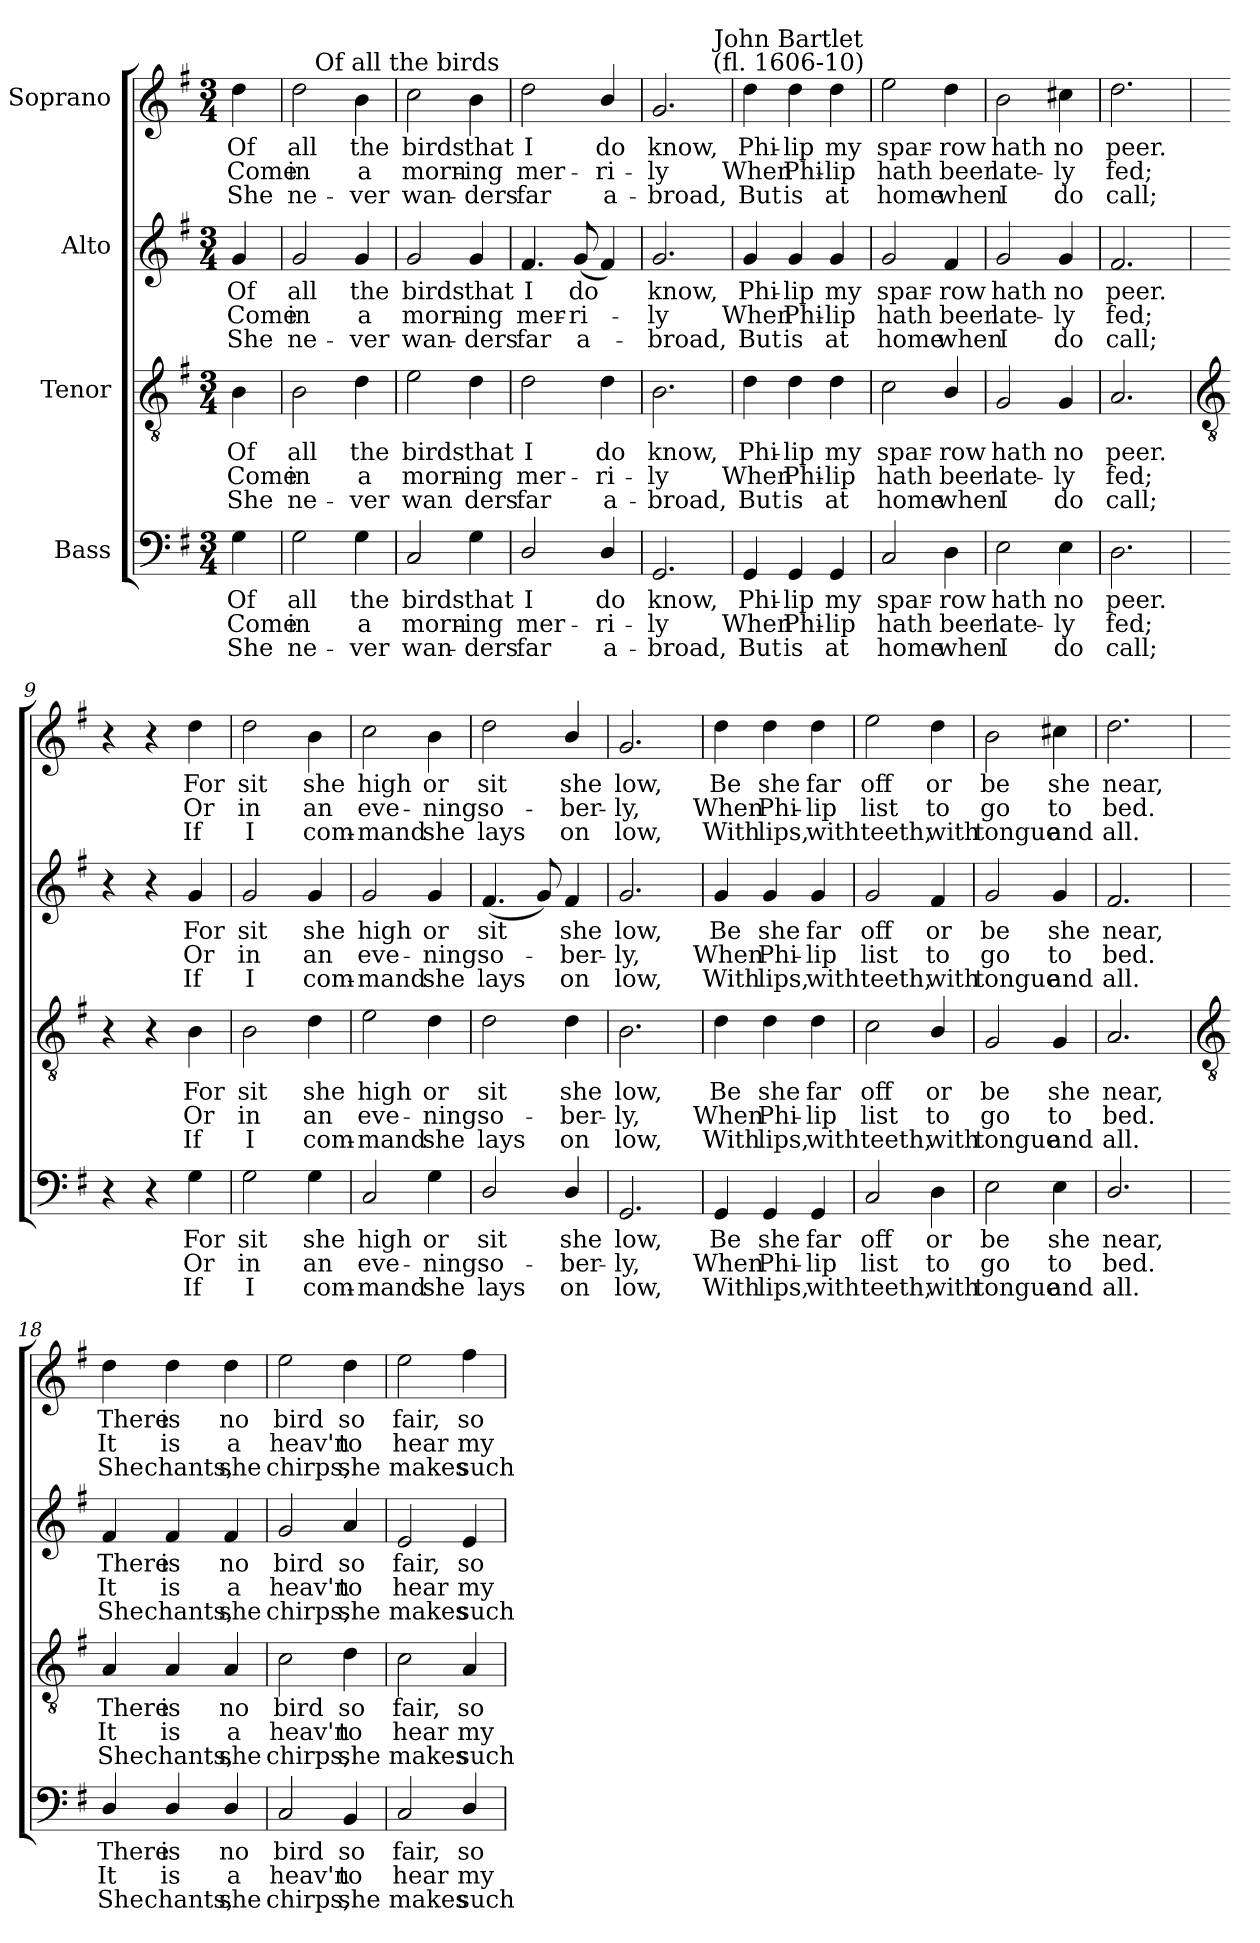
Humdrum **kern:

**kern	**text	**text	**text	**kern	**text	**text	**text	**kern	**text	**text	**text	**kern	**text	**text	**text
*part4	*part4	*part4	*part4	*part3	*part3	*part3	*part3	*part2	*part2	*part2	*part2	*part1	*part1	*part1	*part1
*staff4	*staff4	*staff4	*staff4	*staff3	*staff3	*staff3	*staff3	*staff2	*staff2	*staff2	*staff2	*staff1	*staff1	*staff1	*staff1
*I"Bass	*	*	*	*I"Tenor	*	*	*	*I"Alto	*	*	*	*I"Soprano	*	*	*
*clefF4	*	*	*	*clefGv2	*	*	*	*clefG2	*	*	*	*clefG2	*	*	*
*k[f#]	*	*	*	*k[f#]	*	*	*	*k[f#]	*	*	*	*k[f#]	*	*	*
*G:	*	*	*	*G:	*	*	*	*G:	*	*	*	*G:	*	*	*
*M3/4	*	*	*	*M3/4	*	*	*	*M3/4	*	*	*	*M3/4	*	*	*
=	=	=	=	=	=	=	=	=	=	=	=	=	=	=	=
!	!LO:LY:b	!LO:LY:b	!LO:LY:b	!	!LO:LY:b	!LO:LY:b	!LO:LY:b	!	!LO:LY:b	!LO:LY:b	!LO:LY:b	!	!LO:LY:b	!LO:LY:b	!LO:LY:b
4G	Of	Come	She	4B	Of	Come	She	4g	Of	Come	She	4dd	Of	Come	She
=1	=1	=1	=1	=1	=1	=1	=1	=1	=1	=1	=1	=1	=1	=1	=1
!	!LO:LY:b	!LO:LY:b	!LO:LY:b	!	!LO:LY:b	!LO:LY:b	!LO:LY:b	!	!LO:LY:b	!LO:LY:b	!LO:LY:b	!	!LO:LY:b	!LO:LY:b	!LO:LY:b
2G	all	in	ne-	2B	all	in	ne-	2g	all	in	ne-	2dd	all	in	ne-
!	!LO:LY:b	!LO:LY:b	!LO:LY:b	!	!LO:LY:b	!LO:LY:b	!LO:LY:b	!	!LO:LY:b	!LO:LY:b	!LO:LY:b	!	!LO:LY:b	!LO:LY:b	!LO:LY:b
4G	-the	a	ver	4d	-the	a	ver	4g	-the	a	ver	4b	-the	a	ver
=2	=2	=2	=2	=2	=2	=2	=2	=2	=2	=2	=2	=2	=2	=2	=2
!	!	!	!	!	!	!	!	!	!	!	!	!LO:TX:a:cj:t=Of all the birds	!	!	!
!	!LO:LY:b	!LO:LY:b	!LO:LY:b	!	!LO:LY:b	!LO:LY:b	!LO:LY:b	!	!LO:LY:b	!LO:LY:b	!LO:LY:b	!	!LO:LY:b	!LO:LY:b	!LO:LY:b
2C	birds	morn-	-wan-	2e	birds	morn-	-wan	2g	birds	morn-	-wan-	2cc	birds	morn-	-wan-
!	!LO:LY:b	!LO:LY:b	!LO:LY:b	!	!LO:LY:b	!LO:LY:b	!LO:LY:b	!	!LO:LY:b	!LO:LY:b	!LO:LY:b	!	!LO:LY:b	!LO:LY:b	!LO:LY:b
4G	-that	ing	ders	4d	that	ing	- ders	4g	-that	ing	ders	4b	-that	ing	ders
=3	=3	=3	=3	=3	=3	=3	=3	=3	=3	=3	=3	=3	=3	=3	=3
!	!LO:LY:b	!LO:LY:b	!LO:LY:b	!	!LO:LY:b	!LO:LY:b	!LO:LY:b	!	!LO:LY:b	!LO:LY:b	!LO:LY:b	!	!LO:LY:b	!LO:LY:b	!LO:LY:b
2D/	I	mer-	-far	2d	I	mer-	-far	4.f#	I	mer-	-far	2dd	I	mer-	-far
!	!	!	!	!	!	!	!	!	!LO:LY:b	!LO:LY:b	!LO:LY:b	!	!	!	!
.	.	.	.	.	.	.	.	(<8g	do	ri-	a-	.	.	.	.
!	!LO:LY:b	!LO:LY:b	!LO:LY:b	!	!LO:LY:b	!LO:LY:b	!LO:LY:b	!	!	!	!	!	!LO:LY:b	!LO:LY:b	!LO:LY:b
4D/	do	ri-	-a-	4d	do	ri-	-a-	4f#)	.	.	.	4b/	do	ri-	-a-
=4	=4	=4	=4	=4	=4	=4	=4	=4	=4	=4	=4	=4	=4	=4	=4
!	!LO:LY:b	!LO:LY:b	!LO:LY:b	!	!LO:LY:b	!LO:LY:b	!LO:LY:b	!	!LO:LY:b	!LO:LY:b	!LO:LY:b	!	!LO:LY:b	!LO:LY:b	!LO:LY:b
2.GG	-know,	ly	broad,	2.B	-know,	ly	broad,	2.g	know,	ly	broad,	2.g	-know,	ly	broad,
=5	=5	=5	=5	=5	=5	=5	=5	=5	=5	=5	=5	=5	=5	=5	=5
!	!LO:LY:b	!LO:LY:b	!LO:LY:b	!	!LO:LY:b	!LO:LY:b	!LO:LY:b	!	!LO:LY:b	!LO:LY:b	!LO:LY:b	!	!LO:LY:b	!LO:LY:b	!LO:LY:b
4GG	Phi-	-When	But	4d	Phi-	-When	But	4g	Phi-	-When	But	4dd	Phi-	-When	But
!	!	!	!	!	!	!	!	!	!	!	!	!LO:TX:a:cj:t=John Bartlet\n(fl. 1606-10)	!	!	!
!	!LO:LY:b	!LO:LY:b	!LO:LY:b	!	!LO:LY:b	!LO:LY:b	!LO:LY:b	!	!LO:LY:b	!LO:LY:b	!LO:LY:b	!	!LO:LY:b	!LO:LY:b	!LO:LY:b
4GG	lip	Phi-	-is	4d	lip	Phi-	-is	4g	lip	Phi-	-is	4dd	lip	Phi-	-is
!	!LO:LY:b	!LO:LY:b	!LO:LY:b	!	!LO:LY:b	!LO:LY:b	!LO:LY:b	!	!LO:LY:b	!LO:LY:b	!LO:LY:b	!	!LO:LY:b	!LO:LY:b	!LO:LY:b
4GG	my	lip	at	4d	my	lip	at	4g	my	lip	at	4dd	my	lip	at
=6	=6	=6	=6	=6	=6	=6	=6	=6	=6	=6	=6	=6	=6	=6	=6
!	!LO:LY:b	!LO:LY:b	!LO:LY:b	!	!LO:LY:b	!LO:LY:b	!LO:LY:b	!	!LO:LY:b	!LO:LY:b	!LO:LY:b	!	!LO:LY:b	!LO:LY:b	!LO:LY:b
2C	spar-	-hath	home	2c	spar-	-hath	home	2g	spar-	-hath	home	2ee	spar-	-hath	home
!	!LO:LY:b	!LO:LY:b	!LO:LY:b	!	!LO:LY:b	!LO:LY:b	!LO:LY:b	!	!LO:LY:b	!LO:LY:b	!LO:LY:b	!	!LO:LY:b	!LO:LY:b	!LO:LY:b
4D	row	been	when	4B/	row	been	when	4f#	row	been	when	4dd	row	been	when
=7	=7	=7	=7	=7	=7	=7	=7	=7	=7	=7	=7	=7	=7	=7	=7
!	!LO:LY:b	!LO:LY:b	!LO:LY:b	!	!LO:LY:b	!LO:LY:b	!LO:LY:b	!	!LO:LY:b	!LO:LY:b	!LO:LY:b	!	!LO:LY:b	!LO:LY:b	!LO:LY:b
2E	hath	late-	-I	2G	hath	late-	-I	2g	hath	late-	-I	2b	hath	late-	-I
!	!LO:LY:b	!LO:LY:b	!LO:LY:b	!	!LO:LY:b	!LO:LY:b	!LO:LY:b	!	!LO:LY:b	!LO:LY:b	!LO:LY:b	!	!LO:LY:b	!LO:LY:b	!LO:LY:b
4E	no	ly	do	4G	no	ly	do	4g	no	ly	do	4cc#X	no	ly	do
=8	=8	=8	=8	=8	=8	=8	=8	=8	=8	=8	=8	=8	=8	=8	=8
!	!LO:LY:b	!LO:LY:b	!LO:LY:b	!	!LO:LY:b	!LO:LY:b	!LO:LY:b	!	!LO:LY:b	!LO:LY:b	!LO:LY:b	!	!LO:LY:b	!LO:LY:b	!LO:LY:b
2.D	peer.	fed;	call;	2.A	peer.	fed;	call;	2.f#	peer.	fed;	call;	2.dd	peer.	fed;	call;
!!LO:LB:g=z
=9	=9	=9	=9	=9	=9	=9	=9	=9	=9	=9	=9	=9	=9	=9	=9
*	*	*	*	*clefGv2	*	*	*	*	*	*	*	*	*	*	*
4r	.	.	.	4r	.	.	.	4r	.	.	.	4r	.	.	.
4r	.	.	.	4r	.	.	.	4r	.	.	.	4r	.	.	.
!	!LO:LY:b	!LO:LY:b	!LO:LY:b	!	!LO:LY:b	!LO:LY:b	!LO:LY:b	!	!LO:LY:b	!LO:LY:b	!LO:LY:b	!	!LO:LY:b	!LO:LY:b	!LO:LY:b
4G	For	Or	If	4B	For	Or	If	4g	For	Or	If	4dd	For	Or	If
=10	=10	=10	=10	=10	=10	=10	=10	=10	=10	=10	=10	=10	=10	=10	=10
!	!LO:LY:b	!LO:LY:b	!LO:LY:b	!	!LO:LY:b	!LO:LY:b	!LO:LY:b	!	!LO:LY:b	!LO:LY:b	!LO:LY:b	!	!LO:LY:b	!LO:LY:b	!LO:LY:b
2G	sit	in	I	2B	sit	in	I	2g	sit	in	I	2dd	sit	in	I
!	!LO:LY:b	!LO:LY:b	!LO:LY:b	!	!LO:LY:b	!LO:LY:b	!LO:LY:b	!	!LO:LY:b	!LO:LY:b	!LO:LY:b	!	!LO:LY:b	!LO:LY:b	!LO:LY:b
4G	she	an	com-	4d	she	an	com-	4g	she	an	com-	4b	she	an	com-
=11	=11	=11	=11	=11	=11	=11	=11	=11	=11	=11	=11	=11	=11	=11	=11
!	!LO:LY:b	!LO:LY:b	!LO:LY:b	!	!LO:LY:b	!LO:LY:b	!LO:LY:b	!	!LO:LY:b	!LO:LY:b	!LO:LY:b	!	!LO:LY:b	!LO:LY:b	!LO:LY:b
2C	-high	eve-	-mand	2e	-high	eve-	-mand	2g	-high	eve-	-mand	2cc	-high	eve-	-mand
!	!LO:LY:b	!LO:LY:b	!LO:LY:b	!	!LO:LY:b	!LO:LY:b	!LO:LY:b	!	!LO:LY:b	!LO:LY:b	!LO:LY:b	!	!LO:LY:b	!LO:LY:b	!LO:LY:b
4G	or	ning	she	4d	or	ning	she	4g	or	ning	she	4b	or	ning	she
=12	=12	=12	=12	=12	=12	=12	=12	=12	=12	=12	=12	=12	=12	=12	=12
!	!LO:LY:b	!LO:LY:b	!LO:LY:b	!	!LO:LY:b	!LO:LY:b	!LO:LY:b	!	!LO:LY:b	!LO:LY:b	!LO:LY:b	!	!LO:LY:b	!LO:LY:b	!LO:LY:b
2D/	sit	so-	-lays	2d	sit	so-	-lays	(<4.f#	sit	so-	lays	2dd	sit	so-	-lays
.	.	.	.	.	.	.	.	8g)	.	.	.	.	.	.	.
!	!LO:LY:b	!LO:LY:b	!LO:LY:b	!	!LO:LY:b	!LO:LY:b	!LO:LY:b	!	!LO:LY:b	!LO:LY:b	!LO:LY:b	!	!LO:LY:b	!LO:LY:b	!LO:LY:b
4D/	she	ber-	-on	4d	she	ber-	-on	4f#	she	ber-	-on	4b/	she	ber-	-on
=13	=13	=13	=13	=13	=13	=13	=13	=13	=13	=13	=13	=13	=13	=13	=13
!	!LO:LY:b	!LO:LY:b	!LO:LY:b	!	!LO:LY:b	!LO:LY:b	!LO:LY:b	!	!LO:LY:b	!LO:LY:b	!LO:LY:b	!	!LO:LY:b	!LO:LY:b	!LO:LY:b
2.GG	low,	ly,	low,	2.B	low,	ly,	low,	2.g	low,	ly,	low,	2.g	low,	ly,	low,
=14	=14	=14	=14	=14	=14	=14	=14	=14	=14	=14	=14	=14	=14	=14	=14
!	!LO:LY:b	!LO:LY:b	!LO:LY:b	!	!LO:LY:b	!LO:LY:b	!LO:LY:b	!	!LO:LY:b	!LO:LY:b	!LO:LY:b	!	!LO:LY:b	!LO:LY:b	!LO:LY:b
4GG	Be	When	With	4d	Be	When	With	4g	Be	When	With	4dd	Be	When	With
!	!LO:LY:b	!LO:LY:b	!LO:LY:b	!	!LO:LY:b	!LO:LY:b	!LO:LY:b	!	!LO:LY:b	!LO:LY:b	!LO:LY:b	!	!LO:LY:b	!LO:LY:b	!LO:LY:b
4GG	she	Phi-	-lips,	4d	she	Phi-	-lips,	4g	she	Phi-	-lips,	4dd	she	Phi-	-lips,
!	!LO:LY:b	!LO:LY:b	!LO:LY:b	!	!LO:LY:b	!LO:LY:b	!LO:LY:b	!	!LO:LY:b	!LO:LY:b	!LO:LY:b	!	!LO:LY:b	!LO:LY:b	!LO:LY:b
4GG	far	lip	with	4d	far	lip	with	4g	far	lip	with	4dd	far	lip	with
=15	=15	=15	=15	=15	=15	=15	=15	=15	=15	=15	=15	=15	=15	=15	=15
!	!LO:LY:b	!LO:LY:b	!LO:LY:b	!	!LO:LY:b	!LO:LY:b	!LO:LY:b	!	!LO:LY:b	!LO:LY:b	!LO:LY:b	!	!LO:LY:b	!LO:LY:b	!LO:LY:b
2C	off	list	teeth,	2c	off	list	teeth,	2g	off	list	teeth,	2ee	off	list	teeth,
!	!LO:LY:b	!LO:LY:b	!LO:LY:b	!	!LO:LY:b	!LO:LY:b	!LO:LY:b	!	!LO:LY:b	!LO:LY:b	!LO:LY:b	!	!LO:LY:b	!LO:LY:b	!LO:LY:b
4D	or	to	with	4B/	or	to	with	4f#	or	to	with	4dd	or	to	with
=16	=16	=16	=16	=16	=16	=16	=16	=16	=16	=16	=16	=16	=16	=16	=16
!	!LO:LY:b	!LO:LY:b	!LO:LY:b	!	!LO:LY:b	!LO:LY:b	!LO:LY:b	!	!LO:LY:b	!LO:LY:b	!LO:LY:b	!	!LO:LY:b	!LO:LY:b	!LO:LY:b
2E	be	go	tongue	2G	be	go	tongue	2g	be	go	tongue	2b	be	go	tongue
!	!LO:LY:b	!LO:LY:b	!LO:LY:b	!	!LO:LY:b	!LO:LY:b	!LO:LY:b	!	!LO:LY:b	!LO:LY:b	!LO:LY:b	!	!LO:LY:b	!LO:LY:b	!LO:LY:b
4E	she	to	and	4G	she	to	and	4g	she	to	and	4cc#X	she	to	and
=17	=17	=17	=17	=17	=17	=17	=17	=17	=17	=17	=17	=17	=17	=17	=17
!	!LO:LY:b	!LO:LY:b	!LO:LY:b	!	!LO:LY:b	!LO:LY:b	!LO:LY:b	!	!LO:LY:b	!LO:LY:b	!LO:LY:b	!	!LO:LY:b	!LO:LY:b	!LO:LY:b
2.D/	near,	bed.	all.	2.A	near,	bed.	all.	2.f#	near,	bed.	all.	2.dd	near,	bed.	all.
!!LO:LB:g=z
=18	=18	=18	=18	=18	=18	=18	=18	=18	=18	=18	=18	=18	=18	=18	=18
*	*	*	*	*clefGv2	*	*	*	*	*	*	*	*	*	*	*
!	!LO:LY:b	!LO:LY:b	!LO:LY:b	!	!LO:LY:b	!LO:LY:b	!LO:LY:b	!	!LO:LY:b	!LO:LY:b	!LO:LY:b	!	!LO:LY:b	!LO:LY:b	!LO:LY:b
4D/	There	It	She	4A	There	It	She	4f#	There	It	She	4dd	There	It	She
!	!LO:LY:b	!LO:LY:b	!LO:LY:b	!	!LO:LY:b	!LO:LY:b	!LO:LY:b	!	!LO:LY:b	!LO:LY:b	!LO:LY:b	!	!LO:LY:b	!LO:LY:b	!LO:LY:b
4D/	is	is	chants,	4A	is	is	chants,	4f#	is	is	chants,	4dd	is	is	chants,
!	!LO:LY:b	!LO:LY:b	!LO:LY:b	!	!LO:LY:b	!LO:LY:b	!LO:LY:b	!	!LO:LY:b	!LO:LY:b	!LO:LY:b	!	!LO:LY:b	!LO:LY:b	!LO:LY:b
4D/	no	a	she	4A	no	a	she	4f#	no	a	she	4dd	no	a	she
=19	=19	=19	=19	=19	=19	=19	=19	=19	=19	=19	=19	=19	=19	=19	=19
!	!LO:LY:b	!LO:LY:b	!LO:LY:b	!	!LO:LY:b	!LO:LY:b	!LO:LY:b	!	!LO:LY:b	!LO:LY:b	!LO:LY:b	!	!LO:LY:b	!LO:LY:b	!LO:LY:b
2C	bird	heav'n	chirps,	2c	bird	heav'n	chirps,	2g	bird	heav'n	chirps,	2ee	bird	heav'n	chirps,
!	!LO:LY:b	!LO:LY:b	!LO:LY:b	!	!LO:LY:b	!LO:LY:b	!LO:LY:b	!	!LO:LY:b	!LO:LY:b	!LO:LY:b	!	!LO:LY:b	!LO:LY:b	!LO:LY:b
4BB	so	to	she	4d	so	to	she	4a	so	to	she	4dd	so	to	she
=20	=20	=20	=20	=20	=20	=20	=20	=20	=20	=20	=20	=20	=20	=20	=20
!	!LO:LY:b	!LO:LY:b	!LO:LY:b	!	!LO:LY:b	!LO:LY:b	!LO:LY:b	!	!LO:LY:b	!LO:LY:b	!LO:LY:b	!	!LO:LY:b	!LO:LY:b	!LO:LY:b
2C	fair,	hear	makes	2c	fair,	hear	makes	2e	fair,	hear	makes	2ee	fair,	hear	makes
!	!LO:LY:b	!LO:LY:b	!LO:LY:b	!	!LO:LY:b	!LO:LY:b	!LO:LY:b	!	!LO:LY:b	!LO:LY:b	!LO:LY:b	!	!LO:LY:b	!LO:LY:b	!LO:LY:b
4D/	so	my	such	4A	so	my	such	4e	so	my	such	4ff#	so	my	such
=	=	=	=	=	=	=	=	=	=	=	=	=	=	=	=
*-	*-	*-	*-	*-	*-	*-	*-	*-	*-	*-	*-	*-	*-	*-	*-
